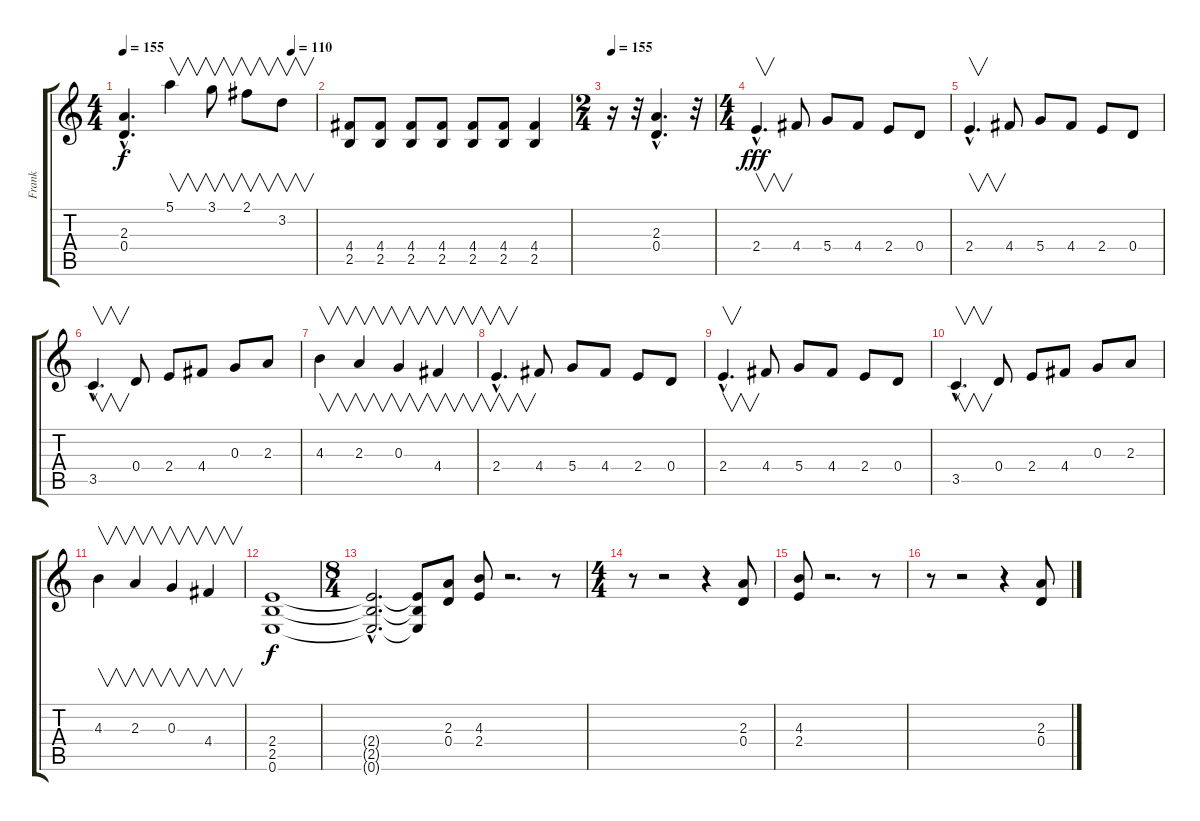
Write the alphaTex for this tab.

\track ("Frank" "Frank") {instrument overdrivenguitar}
\staff {score tabs}
\tuning (E4 B3 G3 D3 A2 E2) {hide}
\ts (4 4)
\tempo 155
\tempo (110 0.875)
\clef g2
\ks c
(2.3{hac} 0.4{hac}).4{d dy f} 5.1.4{v} 3.1.8{v} 2.1.8{v} 3.2.8{v} |
(4.4 2.5).8 (4.4 2.5).8 (4.4 2.5).8 (4.4 2.5).8 (4.4 2.5).8 (4.4 2.5).8 (4.4 2.5).4 |
\ts (2 4)
\tempo 155
r.16{balance 0} r.32 (2.3{hac} 0.4{hac}).4{d} r.32 |
\ts (4 4)
2.4{hac}.4{v d dy fff} 4.4.8 5.4.8 4.4.8 2.4.8 0.4.8 |
2.4{hac}.4{v d} 4.4.8 5.4.8 4.4.8 2.4.8 0.4.8 |
3.5{hac}.4{v d} 0.4.8 2.4.8 4.4.8 0.3.8 2.3.8 |
4.3.4{v} 2.3.4{v} 0.3.4{v} 4.4.4{v} |
2.4{hac}.4{v d} 4.4.8 5.4.8 4.4.8 2.4.8 0.4.8 |
2.4{hac}.4{v d} 4.4.8 5.4.8 4.4.8 2.4.8 0.4.8 |
3.5{hac}.4{v d} 0.4.8 2.4.8 4.4.8 0.3.8 2.3.8 |
4.3.4{v} 2.3.4{v} 0.3.4{v} 4.4.4{v} |
(2.4 2.5 0.6).1{dy f balance 4} |
\ts (8 4)
(2.4{hac t} 2.5{hac t} 0.6{hac t}).2{d} (2.4{t} 2.5{t} 0.6{t}).8 (2.3 0.4).8 (4.3 2.4).8 r.2{d} r.8 |
\ts (4 4)
r.8 r.2 r.4 (2.3 0.4).8 |
(4.3 2.4).8 r.2{d} r.8 |
r.8 r.2 r.4 (2.3 0.4).8
